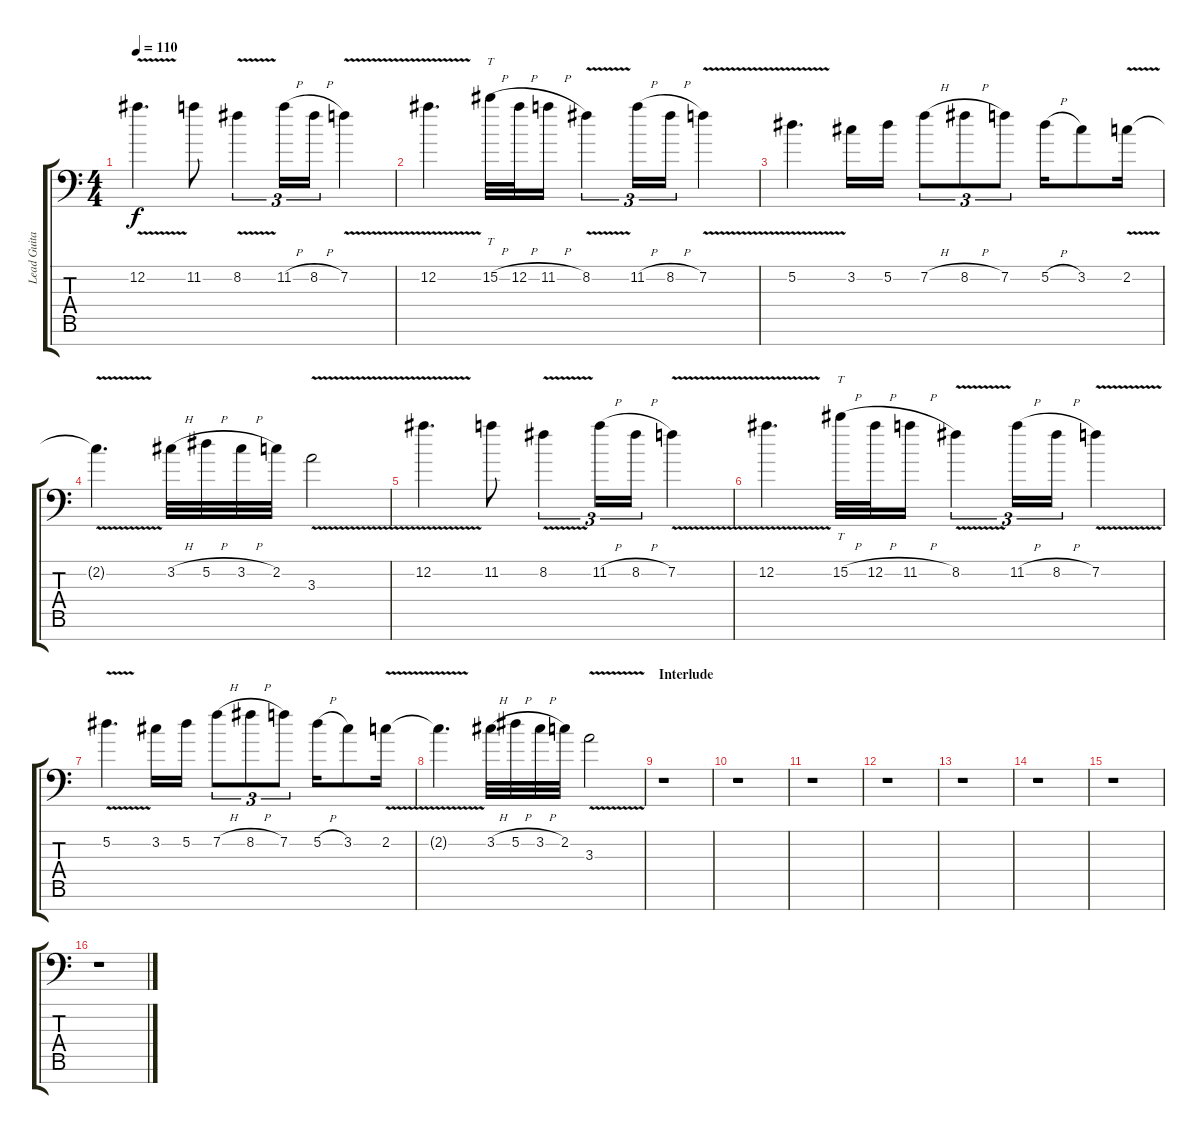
\track ("Lead Guitar Left" "Lead Guita") {instrument distortionguitar}
\staff {score tabs}
\tuning (Eb4 Bb3 Gb3 Db3 Ab2 Eb2 Ab1) {hide}
\ts (4 4)
\tempo 110
\clef f4
\ks c
12.2{v}.4{d dy f} 11.2.8 8.2{v}.4{tu (3 2)} 11.2{h}.16{tu (3 2)} 8.2{h}.16{tu (3 2)} 7.2{v}.4 |
12.2{v}.4{d} 15.2{h}.32{tt} 12.2{h}.32 11.2{h}.16 8.2{v}.4{tu (3 2)} 11.2{h}.16{tu (3 2)} 8.2{h}.16{tu (3 2)} 7.2{v}.4 |
5.2{v}.4{d} 3.2.16 5.2.16 7.2{h}.8{tu (3 2)} 8.2{h}.8{tu (3 2)} 7.2.8{tu (3 2)} 5.2{h}.16 3.2.8 2.2{v}.16 |
2.2{v t}.4{d} 3.2{h}.32 5.2{h}.32 3.2{h}.32 2.2.32 3.3{v}.2 |
12.2{v}.4{d} 11.2.8 8.2{v}.4{tu (3 2)} 11.2{h}.16{tu (3 2)} 8.2{h}.16{tu (3 2)} 7.2{v}.4 |
12.2{v}.4{d} 15.2{h}.32{tt} 12.2{h}.32 11.2{h}.16 8.2{v}.4{tu (3 2)} 11.2{h}.16{tu (3 2)} 8.2{h}.16{tu (3 2)} 7.2{v}.4 |
5.2{v}.4{d} 3.2.16 5.2.16 7.2{h}.8{tu (3 2)} 8.2{h}.8{tu (3 2)} 7.2.8{tu (3 2)} 5.2{h}.16 3.2.8 2.2{v}.16 |
2.2{v t}.4{d} 3.2{h}.32 5.2{h}.32 3.2{h}.32 2.2.32 3.3{v}.2 |
\section ("" "Interlude")
r.1 |
r.1 |
r.1 |
r.1 |
r.1 |
r.1 |
r.1 |
r.1
